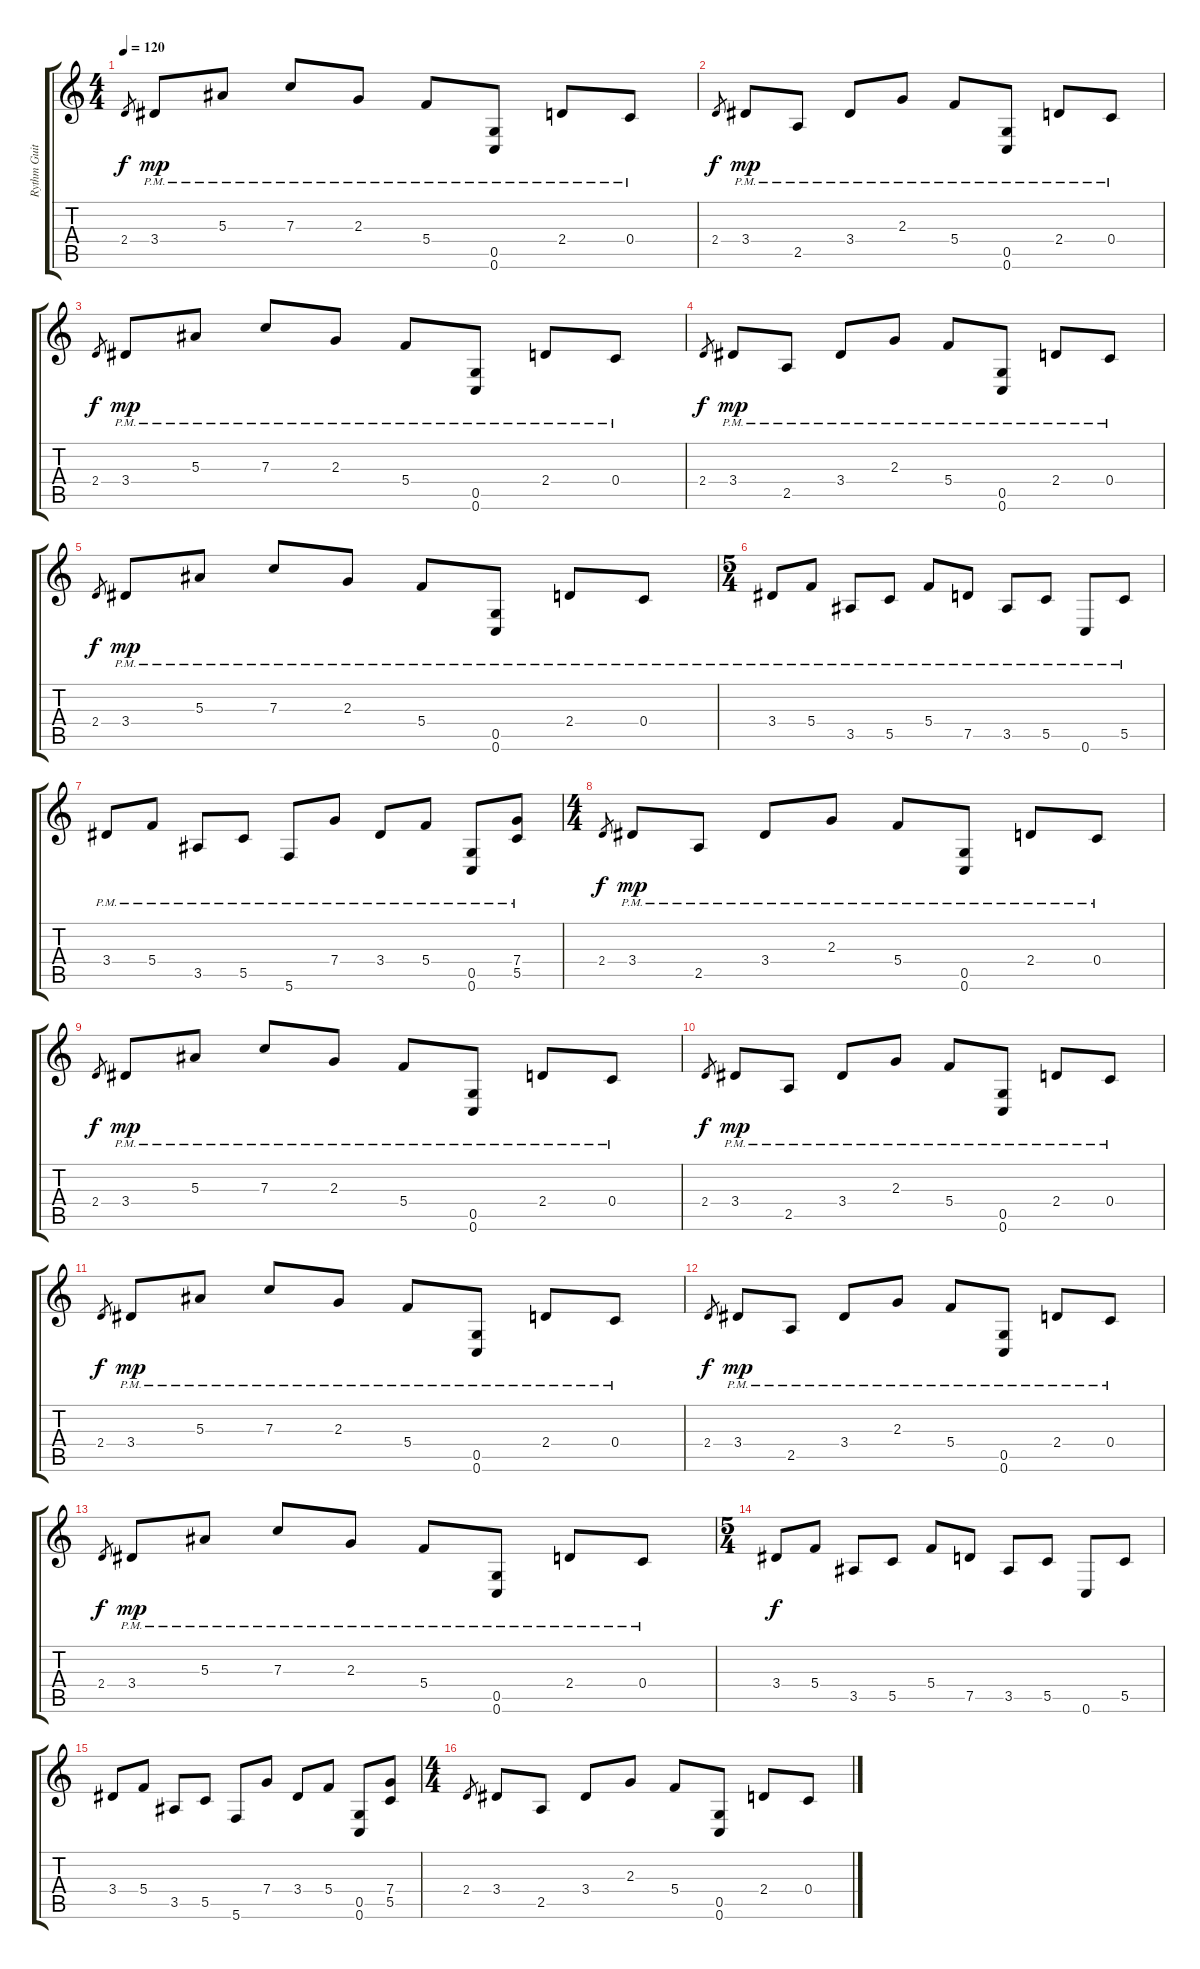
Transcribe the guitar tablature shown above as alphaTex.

\track ("Rythm Guitar" "Rythm Guit") {instrument distortionguitar}
\staff {score tabs}
\tuning (D4 A3 F3 C3 G2 C2) {hide}
\ts (4 4)
\tempo 120
\clef g2
\ks c
2.4.8{gr dy f} 3.4{pm}.8{dy mp} 5.3{pm}.8 7.3{pm}.8 2.3{pm}.8 5.4{pm}.8 (0.5{pm} 0.6{pm}).8 2.4{pm}.8 0.4{pm}.8 |
2.4.8{gr dy f} 3.4{pm}.8{dy mp} 2.5{pm}.8 3.4{pm}.8 2.3{pm}.8 5.4{pm}.8 (0.5{pm} 0.6{pm}).8 2.4{pm}.8 0.4{pm}.8 |
2.4.8{gr dy f} 3.4{pm}.8{dy mp} 5.3{pm}.8 7.3{pm}.8 2.3{pm}.8 5.4{pm}.8 (0.5{pm} 0.6{pm}).8 2.4{pm}.8 0.4{pm}.8 |
2.4.8{gr dy f} 3.4{pm}.8{dy mp} 2.5{pm}.8 3.4{pm}.8 2.3{pm}.8 5.4{pm}.8 (0.5{pm} 0.6{pm}).8 2.4{pm}.8 0.4{pm}.8 |
2.4.8{gr dy f} 3.4{pm}.8{dy mp} 5.3{pm}.8 7.3{pm}.8 2.3{pm}.8 5.4{pm}.8 (0.5{pm} 0.6{pm}).8 2.4{pm}.8 0.4{pm}.8 |
\ts (5 4)
3.4{pm}.8 5.4{pm}.8 3.5{pm}.8 5.5{pm}.8 5.4{pm}.8 7.5{pm}.8 3.5{pm}.8 5.5{pm}.8 0.6{pm}.8 5.5{pm}.8 |
3.4{pm}.8 5.4{pm}.8 3.5{pm}.8 5.5{pm}.8 5.6{pm}.8 7.4{pm}.8 3.4{pm}.8 5.4{pm}.8 (0.5{pm} 0.6{pm}).8 (7.4{pm} 5.5{pm}).8 |
\ts (4 4)
2.4.8{gr dy f} 3.4{pm}.8{dy mp} 2.5{pm}.8 3.4{pm}.8 2.3{pm}.8 5.4{pm}.8 (0.5{pm} 0.6{pm}).8 2.4{pm}.8 0.4{pm}.8 |
2.4.8{gr dy f} 3.4{pm}.8{dy mp} 5.3{pm}.8 7.3{pm}.8 2.3{pm}.8 5.4{pm}.8 (0.5{pm} 0.6{pm}).8 2.4{pm}.8 0.4{pm}.8 |
2.4.8{gr dy f} 3.4{pm}.8{dy mp} 2.5{pm}.8 3.4{pm}.8 2.3{pm}.8 5.4{pm}.8 (0.5{pm} 0.6{pm}).8 2.4{pm}.8 0.4{pm}.8 |
2.4.8{gr dy f} 3.4{pm}.8{dy mp} 5.3{pm}.8 7.3{pm}.8 2.3{pm}.8 5.4{pm}.8 (0.5{pm} 0.6{pm}).8 2.4{pm}.8 0.4{pm}.8 |
2.4.8{gr dy f} 3.4{pm}.8{dy mp} 2.5{pm}.8 3.4{pm}.8 2.3{pm}.8 5.4{pm}.8 (0.5{pm} 0.6{pm}).8 2.4{pm}.8 0.4{pm}.8 |
2.4.8{gr dy f} 3.4{pm}.8{dy mp} 5.3{pm}.8 7.3{pm}.8 2.3{pm}.8 5.4{pm}.8 (0.5{pm} 0.6{pm}).8 2.4{pm}.8 0.4{pm}.8 |
\ts (5 4)
3.4.8{dy f} 5.4.8 3.5.8 5.5.8 5.4.8 7.5.8 3.5.8 5.5.8 0.6.8 5.5.8 |
3.4.8 5.4.8 3.5.8 5.5.8 5.6.8 7.4.8 3.4.8 5.4.8 (0.5 0.6).8 (7.4 5.5).8 |
\ts (4 4)
2.4.8{gr} 3.4.8 2.5.8 3.4.8 2.3.8 5.4.8 (0.5 0.6).8 2.4.8 0.4.8
